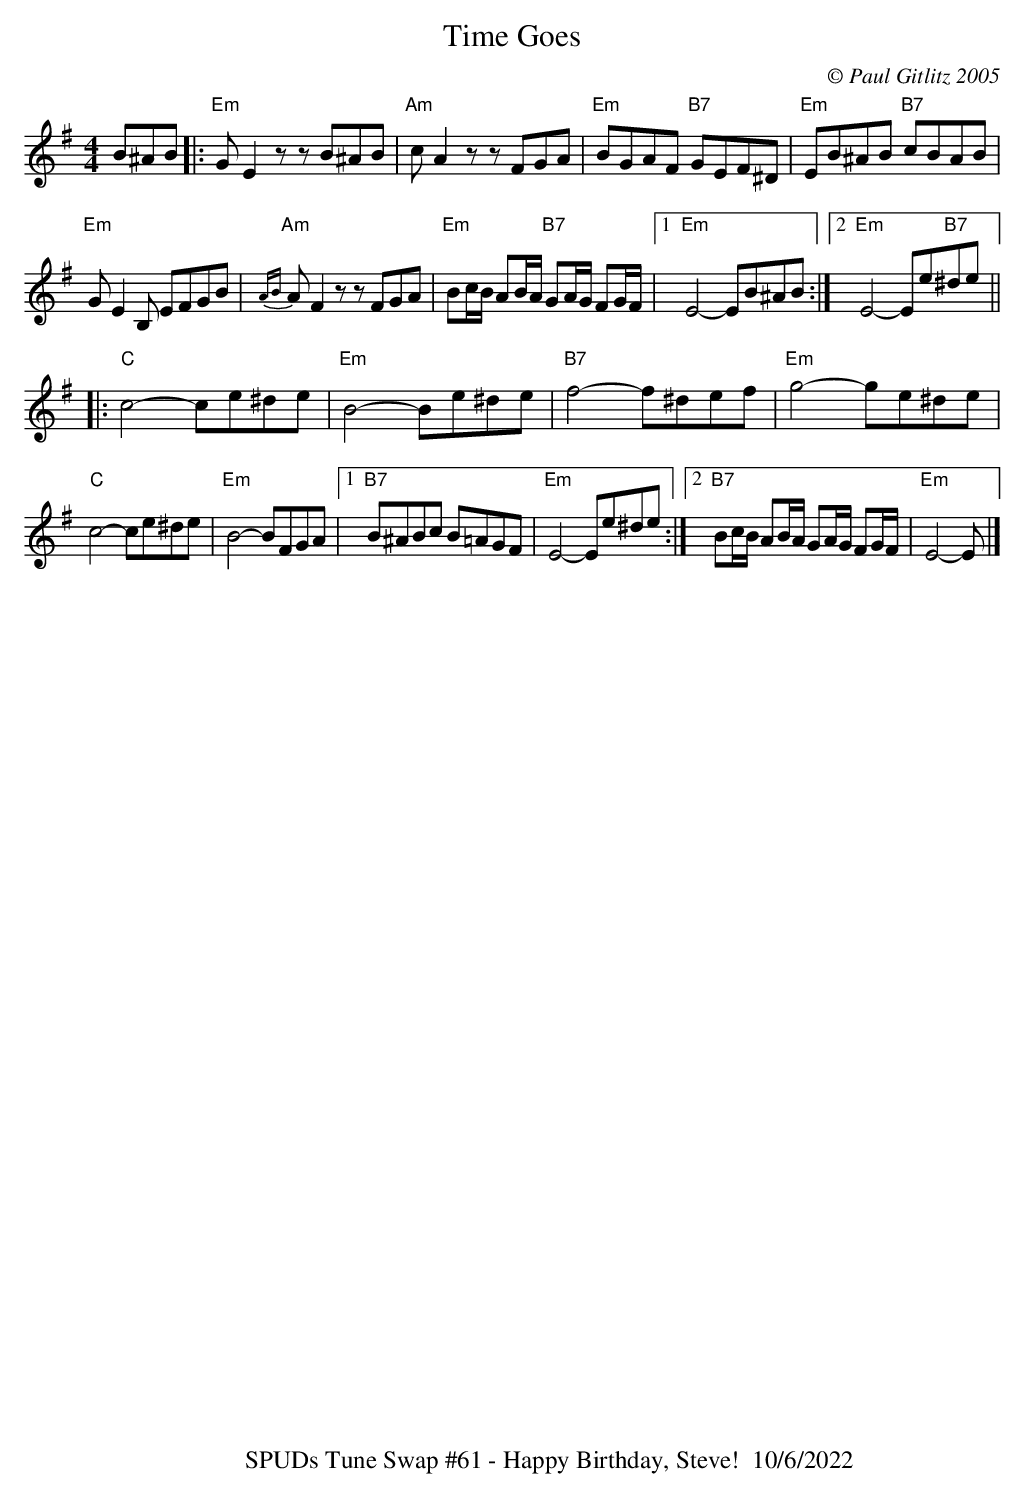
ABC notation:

X:1
T:Time Goes
M:4/4
L:1/8
C:© Paul Gitlitz 2005
K:Em
B^AB|:"Em"GE2zzB^AB|"Am"cA2z zFGA|"Em"BGAF "B7"GEF^D|"Em"EB^AB "B7"cBAB|
"Em"GE2B, EFGB|"Am"{AB-}AF2z zFGA|"Em"Bc/2B/2 AB/2A/2 "B7"GA/2G/2 FG/2F/2|1"Em"E4-EB^AB:|2"Em"E4-Ee"B7"^de||
|:"C"c4-ce^de|"Em"B4-Be^de|"B7"f4-f^def|"Em"g4-ge^de|
"C"c4-ce^de|"Em"B4-BFGA|1"B7"B^ABc B=AGF|"Em"E4-Ee^de:|2"B7"Bc/2B/2 AB/2A/2 GA/2G/2 FG/2F/2|"Em"E4-E|]
